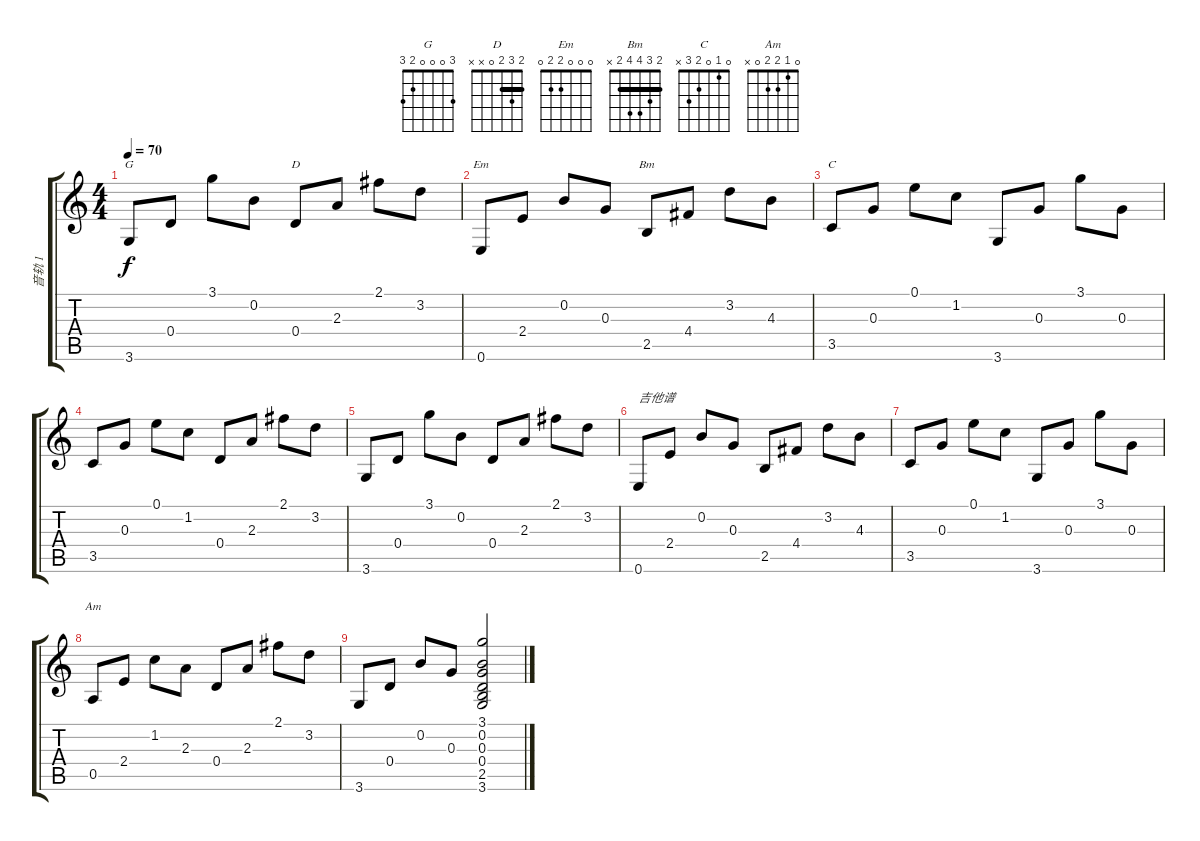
\track ("音轨 1" "音轨 1") {instrument acousticguitarsteel}
\staff {score tabs}
\tuning (E4 B3 G3 D3 A2 E2) {hide}
\chord ("G" 3 0 0 0 2 3)
\chord ("D" 2 3 2 0 x x) {barre 2}
\chord ("Em" 0 0 0 2 2 0)
\chord ("Bm" 2 3 4 4 2 x) {barre 2}
\chord ("C" 0 1 0 2 3 x)
\chord ("Am" 0 1 2 2 0 x)
\ts (4 4)
\tempo 70
\clef g2
\ks c
3.6.8{ch "G" dy f} 0.4.8 3.1.8 0.2.8 0.4.8{ch "D"} 2.3.8 2.1.8 3.2.8 |
0.6.8{ch "Em"} 2.4.8 0.2.8 0.3.8 2.5.8{ch "Bm"} 4.4.8 3.2.8 4.3.8 |
3.5.8{ch "C"} 0.3.8 0.1.8 1.2.8 3.6.8 0.3.8 3.1.8 0.3.8 |
3.5.8 0.3.8 0.1.8 1.2.8 0.4.8 2.3.8 2.1.8 3.2.8 |
3.6.8 0.4.8 3.1.8 0.2.8 0.4.8 2.3.8 2.1.8 3.2.8 |
0.6.8{txt "吉他谱"} 2.4.8 0.2.8 0.3.8 2.5.8 4.4.8 3.2.8 4.3.8 |
3.5.8 0.3.8 0.1.8 1.2.8 3.6.8 0.3.8 3.1.8 0.3.8 |
0.5.8{ch "Am"} 2.4.8 1.2.8 2.3.8 0.4.8 2.3.8 2.1.8 3.2.8 |
3.6.8 0.4.8 0.2.8 0.3.8 (3.1 0.2 0.3 0.4 2.5 3.6).2
